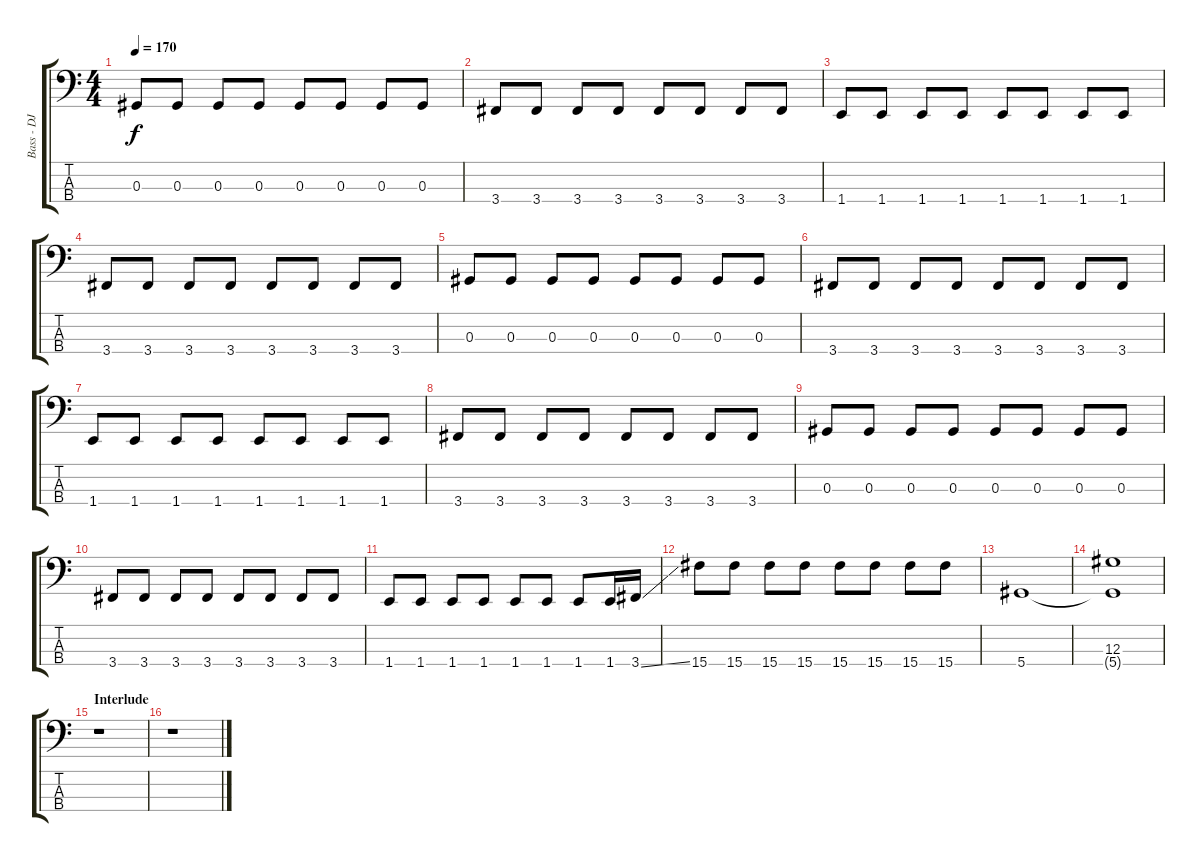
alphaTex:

\track ("Bass - DJ" "Bass - DJ") {instrument electricbassfinger}
\staff {score tabs}
\tuning (Gb2 Db2 Ab1 Eb1) {hide}
\ts (4 4)
\tempo 170
\clef f4
\ks c
0.3.8{dy f} 0.3.8 0.3.8 0.3.8 0.3.8 0.3.8 0.3.8 0.3.8 |
3.4.8 3.4.8 3.4.8 3.4.8 3.4.8 3.4.8 3.4.8 3.4.8 |
1.4.8 1.4.8 1.4.8 1.4.8 1.4.8 1.4.8 1.4.8 1.4.8 |
3.4.8 3.4.8 3.4.8 3.4.8 3.4.8 3.4.8 3.4.8 3.4.8 |
0.3.8 0.3.8 0.3.8 0.3.8 0.3.8 0.3.8 0.3.8 0.3.8 |
3.4.8 3.4.8 3.4.8 3.4.8 3.4.8 3.4.8 3.4.8 3.4.8 |
1.4.8 1.4.8 1.4.8 1.4.8 1.4.8 1.4.8 1.4.8 1.4.8 |
3.4.8 3.4.8 3.4.8 3.4.8 3.4.8 3.4.8 3.4.8 3.4.8 |
0.3.8 0.3.8 0.3.8 0.3.8 0.3.8 0.3.8 0.3.8 0.3.8 |
3.4.8 3.4.8 3.4.8 3.4.8 3.4.8 3.4.8 3.4.8 3.4.8 |
1.4.8 1.4.8 1.4.8 1.4.8 1.4.8 1.4.8 1.4.8 1.4.16 3.4{ss}.16 |
15.4.8 15.4.8 15.4.8 15.4.8 15.4.8 15.4.8 15.4.8 15.4.8 |
5.4.1 |
(12.3 5.4{t}).1 |
\section ("" "Interlude")
r.1 |
r.1
